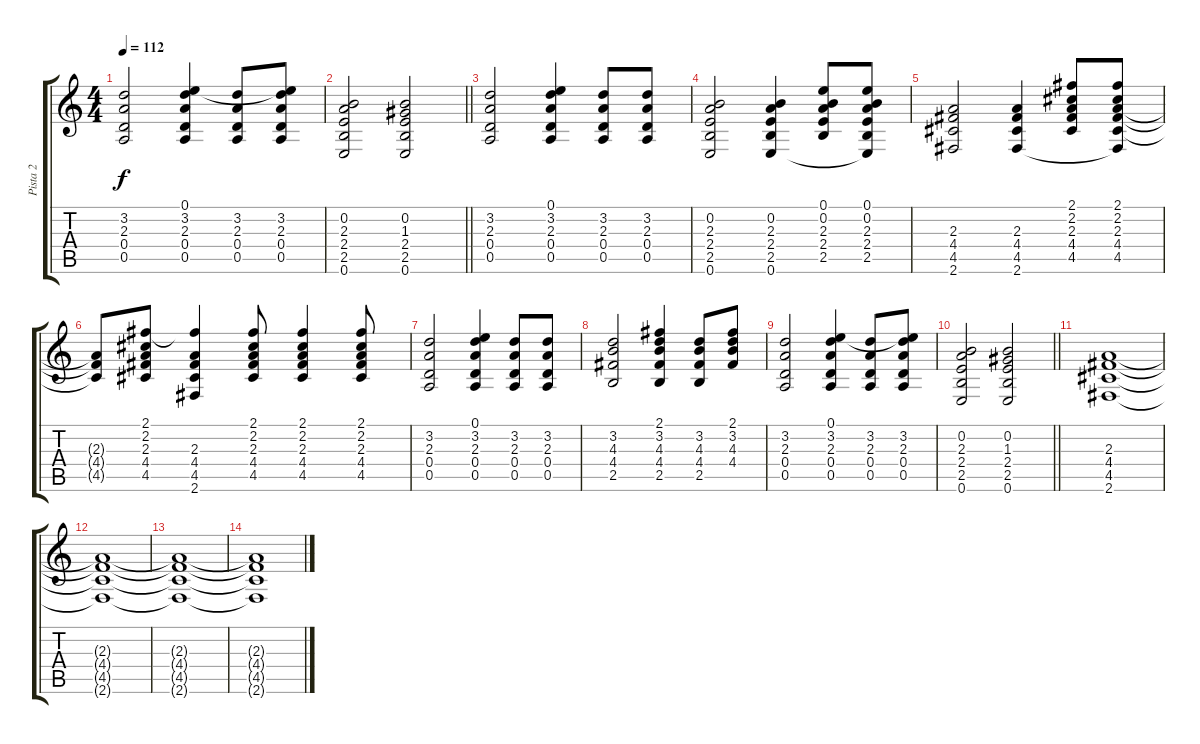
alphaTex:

\track ("Pista 2" "Pista 2") {instrument acousticguitarsteel}
\staff {score tabs}
\tuning (E4 B3 G3 D3 A2 E2) {hide}
\ts (4 4)
\tempo 112
\clef g2
\ks c
(3.2 2.3 0.4 0.5).2{dy f} (0.1 3.2 2.3 0.4 0.5).4 (3.2 2.3 0.4 0.5).8 (0.1{t} 3.2 2.3 0.4 0.5).8 |
\barLineRight lightlight
(0.2 2.3 2.4 2.5 0.6).2 (0.2 1.3 2.4 2.5 0.6).2 |
(3.2 2.3 0.4 0.5).2 (0.1 3.2 2.3 0.4 0.5).4 (3.2 2.3 0.4 0.5).8 (3.2 2.3 0.4 0.5).8 |
(0.2 2.3 2.4 2.5 0.6).2 (0.2 2.3 2.4 2.5 0.6).4 (0.1 0.2 2.3 2.4 2.5).8 (0.1 0.2 2.3 2.4 2.5 0.6{t}).8 |
(2.3 4.4 4.5 2.6).2 (2.3 4.4 4.5 2.6).4 (2.1 2.2 2.3 4.4 4.5).8 (2.1 2.2 2.3 4.4 4.5 2.6{t}).8 |
(2.3{t} 4.4{t} 4.5{t}).8 (2.1 2.2 2.3 4.4 4.5).8 (2.1{t} 2.3 4.4 4.5 2.6).4 (2.1 2.2 2.3 4.4 4.5).8 (2.1 2.2 2.3 4.4 4.5).4 (2.1 2.2 2.3 4.4 4.5).8 |
(3.2 2.3 0.4 0.5).2 (0.1 3.2 2.3 0.4 0.5).4 (3.2 2.3 0.4 0.5).8 (3.2 2.3 0.4 0.5).8 |
(3.2 4.3 4.4 2.5).2 (2.1 3.2 4.3 4.4 2.5).4 (3.2 4.3 4.4 2.5).8 (2.1 3.2 4.3 4.4).8 |
(3.2 2.3 0.4 0.5).2 (0.1 3.2 2.3 0.4 0.5).4 (3.2 2.3 0.4 0.5).8 (0.1{t} 3.2 2.3 0.4 0.5).8 |
\barLineRight lightlight
(0.2 2.3 2.4 2.5 0.6).2 (0.2 1.3 2.4 2.5 0.6).2 |
(2.3 4.4 4.5 2.6).1 |
(2.3{t} 4.4{t} 4.5{t} 2.6{t}).1 |
(2.3{t} 4.4{t} 4.5{t} 2.6{t}).1 |
(2.3{t} 4.4{t} 4.5{t} 2.6{t}).1
